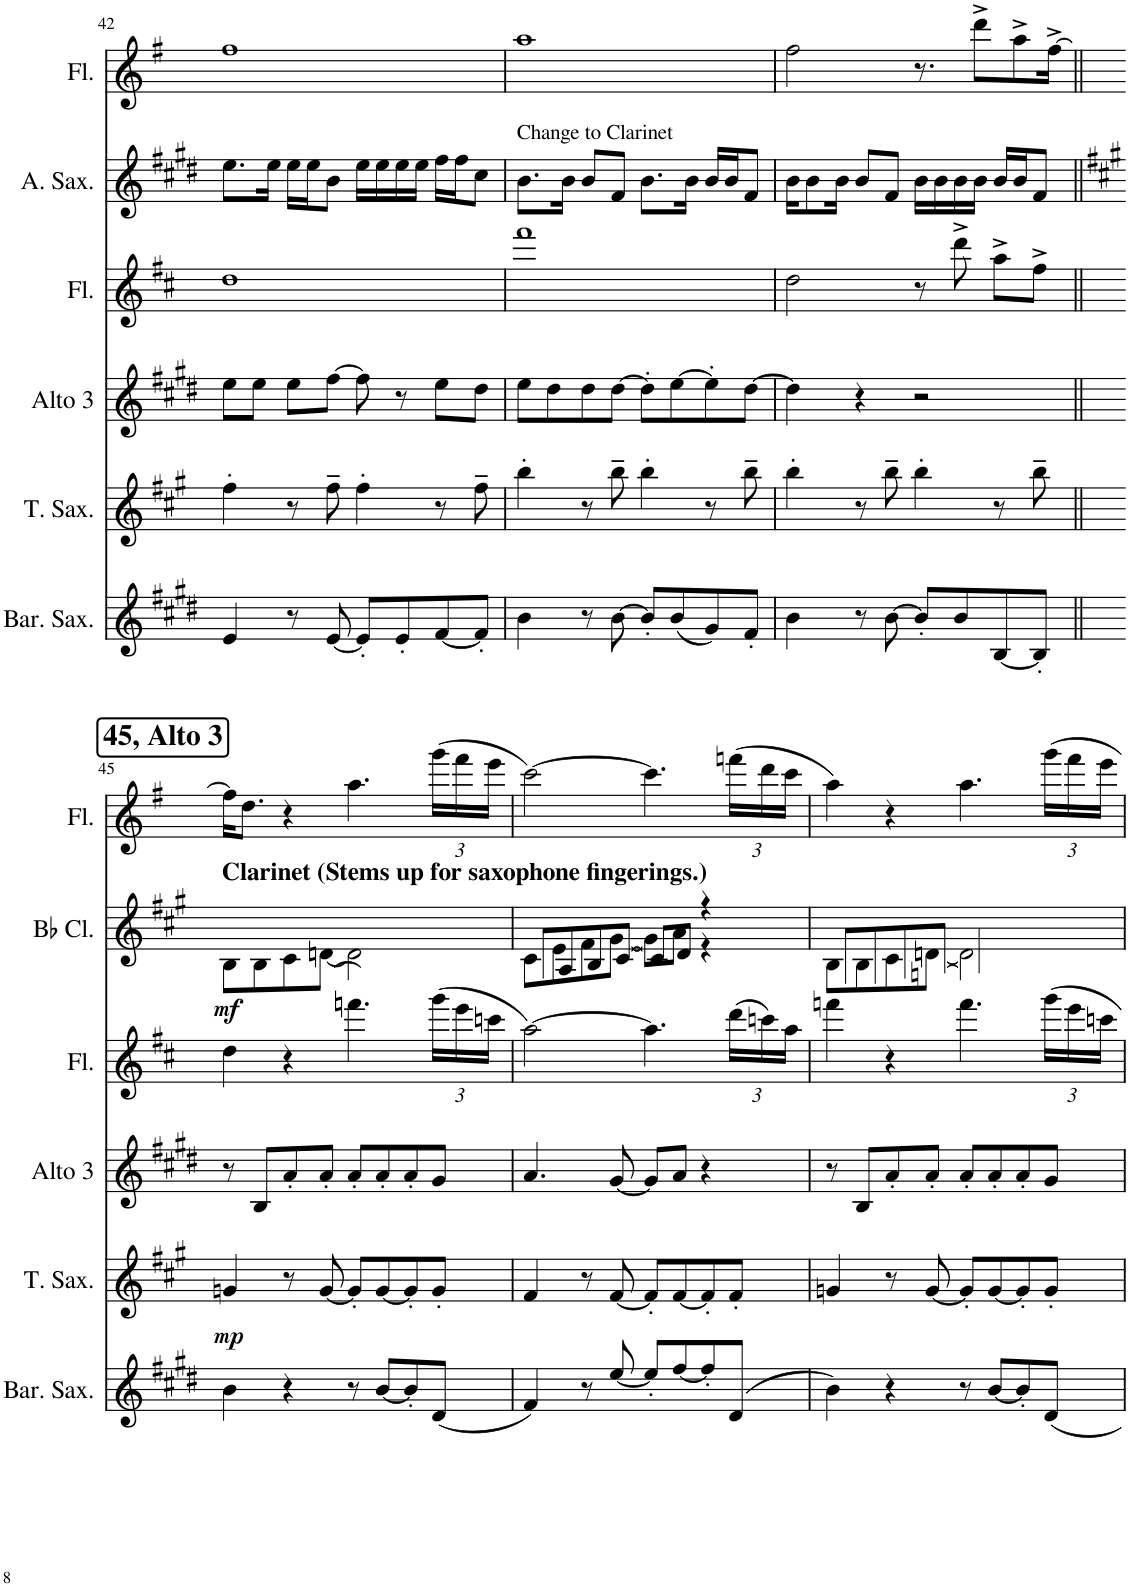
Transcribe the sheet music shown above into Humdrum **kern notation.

**kern	**kern	**dynam	**kern	**kern	**kern	**dynam	**kern
*part6	*part5	*part5	*part4	*part3	*part2	*part2	*part1
*staff6	*staff5	*staff5	*staff4	*staff3	*staff2	*staff2	*staff1
*I"Baritone Saxophone	*I"Tenor Saxophone	*	*I"Alto Sax 3	*I"Alto Sax 2	*I"Alto Saxophone	*	*I"Soprano Saxophone
*I'Bar. Sax.	*I'T. Sax.	*	*I'Alto 3	*I'Alto 2	*I'A. Sax.	*	*I'S. Sax.
!!LO:PB:g=z
*clefG2	*clefG2	*	*clefG2	*clefG2	*clefG2	*	*clefG2
*Trd12c21	*Trd8c14	*	*Trd5c9	*Trd5c9	*Trd5c9	*	*Trd1c2
*k[f#c#g#d#]	*k[f#c#g#]	*	*k[f#c#g#d#]	*k[f#c#]	*k[f#c#g#d#]	*	*k[f#]
*M4/4	*M4/4	*	*M4/4	*M4/4	*M4/4	*	*M4/4
=42	=42	=42	=42	=42	=42	=42	=42
4e/	4ff#'\	.	8ee\L	1dd	8.ee\L	.	1ff#
.	.	.	8ee\J	.	.	.	.
.	.	.	.	.	16ee\Jk	.	.
8r	8r	.	8ee\L	.	16ee\LL	.	.
.	.	.	.	.	16ee\J	.	.
[8e/	8ff#~\	.	[8ff#\J	.	8b\J	.	.
8e'/L]	4ff#'\	.	8ff#\]	.	16ee\LL	.	.
.	.	.	.	.	16ee\	.	.
8e'/	.	.	8r	.	16ee\	.	.
.	.	.	.	.	16ee\JJ	.	.
[8f#/	8r	.	8ee\L	.	16ff#\LL	.	.
.	.	.	.	.	16ff#\J	.	.
8f#'/J]	8ff#~\	.	8dd#\J	.	8cc#\J	.	.
=43	=43	=43	=43	=43	=43	=43	=43
!	!	!	!	!	!LO:TX:a:t=Change to Clarinet	!	!
4b\	4bb'\	.	8ee\L	1fff#	8.b\L	.	1aa
.	.	.	8dd#\	.	.	.	.
.	.	.	.	.	16b\Jk	.	.
8r	8r	.	8dd#\	.	8b/L	.	.
[8b\	8bb~\	.	[8dd#\J	.	8f#/J	.	.
8b'/L]	4bb'\	.	8dd#'\L]	.	8.b\L	.	.
(8b/	.	.	[8ee\	.	.	.	.
.	.	.	.	.	16b\Jk	.	.
8g#/)	8r	.	8ee'\]	.	16b/LL	.	.
.	.	.	.	.	16b/J	.	.
8f#'/J	8bb~\	.	[8dd#\J	.	8f#/J	.	.
=44	=44	=44	=44	=44	=44	=44	=44
4b\	4bb'\	.	4dd#\]	2dd\	16b\KL	.	2ff#\
.	.	.	.	.	8b\	.	.
.	.	.	.	.	16b\Jk	.	.
8r	8r	.	4r	.	8b/L	.	.
[8b\	8bb~\	.	.	.	8f#/J	.	.
8b'/L]	4bb'\	.	2r	8r	16b\LL	.	8.r
.	.	.	.	.	16b\	.	.
8b/	.	.	.	8ddd^\	16b\	.	.
.	.	.	.	.	16b\JJ	.	8ddd^\L
[8B/	8r	.	.	8aa^\L	16b/LL	.	.
.	.	.	.	.	16b/J	.	8aa^\
8B'/J]	8bb~\	.	.	8ff#^\J	8f#/J	.	.
.	.	.	.	.	.	.	[16ff#^\Jk
!!LO:LB:g=z
!!LO:REH:place=s1:a:B:cj:fs=14:t=45, Alto 3
=45||	=45||	=45||	=45||	=45||	=45||	=45||	=45||
*	*k[f#c#g#]	*	*	*	*k[f#c#g#]	*	*k[f#]
*	*	*	*	*	*^	*	*
!	!	!	!	!	!LO:TX:a:B:t=Clarinet (Stems up for saxophone fingerings.)	!	!	!
!	!	!LO:DY:b	!	!	!	!	!LO:DY:b	!
4b\	4gn/	mp	8r	4dd\	8EL	8B\L	mf	16ff#\KL]
.	.	.	.	.	.	.	.	8.dd\J
.	.	.	8B/L	.	8E	8B\	.	.
4r	8r	.	8a'/	4r	8F#	8c#\	.	4r
.	[8g/	.	8a'/J	.	[8GnJ	[8dn\J	.	.
8r	8g'/L]	.	8a'/L	4.fffn\	2G]	2d\]	.	4.aa\
[8b/L	[8g/	.	8a'/	.	.	.	.	.
8b'/]	8g'/]	.	8a'/	.	.	.	.	.
*	*	*	*	*Xbrackettup	*	*	*	*Xbrackettup
(8d#/J	8g'/J	.	8g#/J	(24ggg\LL	.	.	.	(24ggg\LL
.	.	.	.	24eee\	.	.	.	24fff#\
.	.	.	.	24cccn\JJ	.	.	.	24eee\JJ
=46	=46	=46	=46	=46	=46	=46	=46	=46
4f#/)	4f#/	.	4.a/	[2aa\)	8F#/L	8c#\L	.	[2ccc\)
.	.	.	.	.	8A/	8e\	.	.
8r	8r	.	.	.	8B/	8f#\	.	.
[8ee/	[8f#/	.	[8g#/	.	[8c#/J	[8g#\J	.	.
8ee'/L]	8f#'/L]	.	8g#/L]	4.aa\]	8c#/L]	8g#\L]	.	4.ccc\]
[8ff#/	[8f#/	.	8a/J	.	8d/J	8a\J	.	.
8ff#'/]	8f#'/]	.	4r	.	4r	4r	.	.
(8d#/J	8f#'/J	.	.	(24ddd\LL	.	.	.	(24fffn\LL
.	.	.	.	24cccn\)	.	.	.	24ddd\
.	.	.	.	24aa\JJ	.	.	.	24ccc\JJ
=47	=47	=47	=47	=47	=47	=47	=47	=47
4b\)	4gn/	.	8r	4fffn\	8E/L	8B\L	.	4aa\)
.	.	.	8B/L	.	8E/	8B\	.	.
4r	8r	.	8a'/	4r	8F#/	8c#\	.	4r
.	[8g/	.	8a'/J	.	[8Gn/J	[8dn\J	.	.
8r	8g'/L]	.	8a'/L	4.fff\	2G/]	2d\]	.	4.aa\
[8b/L	[8g/	.	8a'/	.	.	.	.	.
8b'/]	8g'/]	.	8a'/	.	.	.	.	.
8d#/J	8g'/J	.	8g#/J	24ggg\LL	.	.	.	24ggg\LL
.	.	.	.	24eee\	.	.	.	24fff#\
.	.	.	.	24cccn\JJ	.	.	.	24eee\JJ
*	*	*	*	*	*v	*v	*	*
=	=	=	=	=	=	=	=
*-	*-	*-	*-	*-	*-	*-	*-
